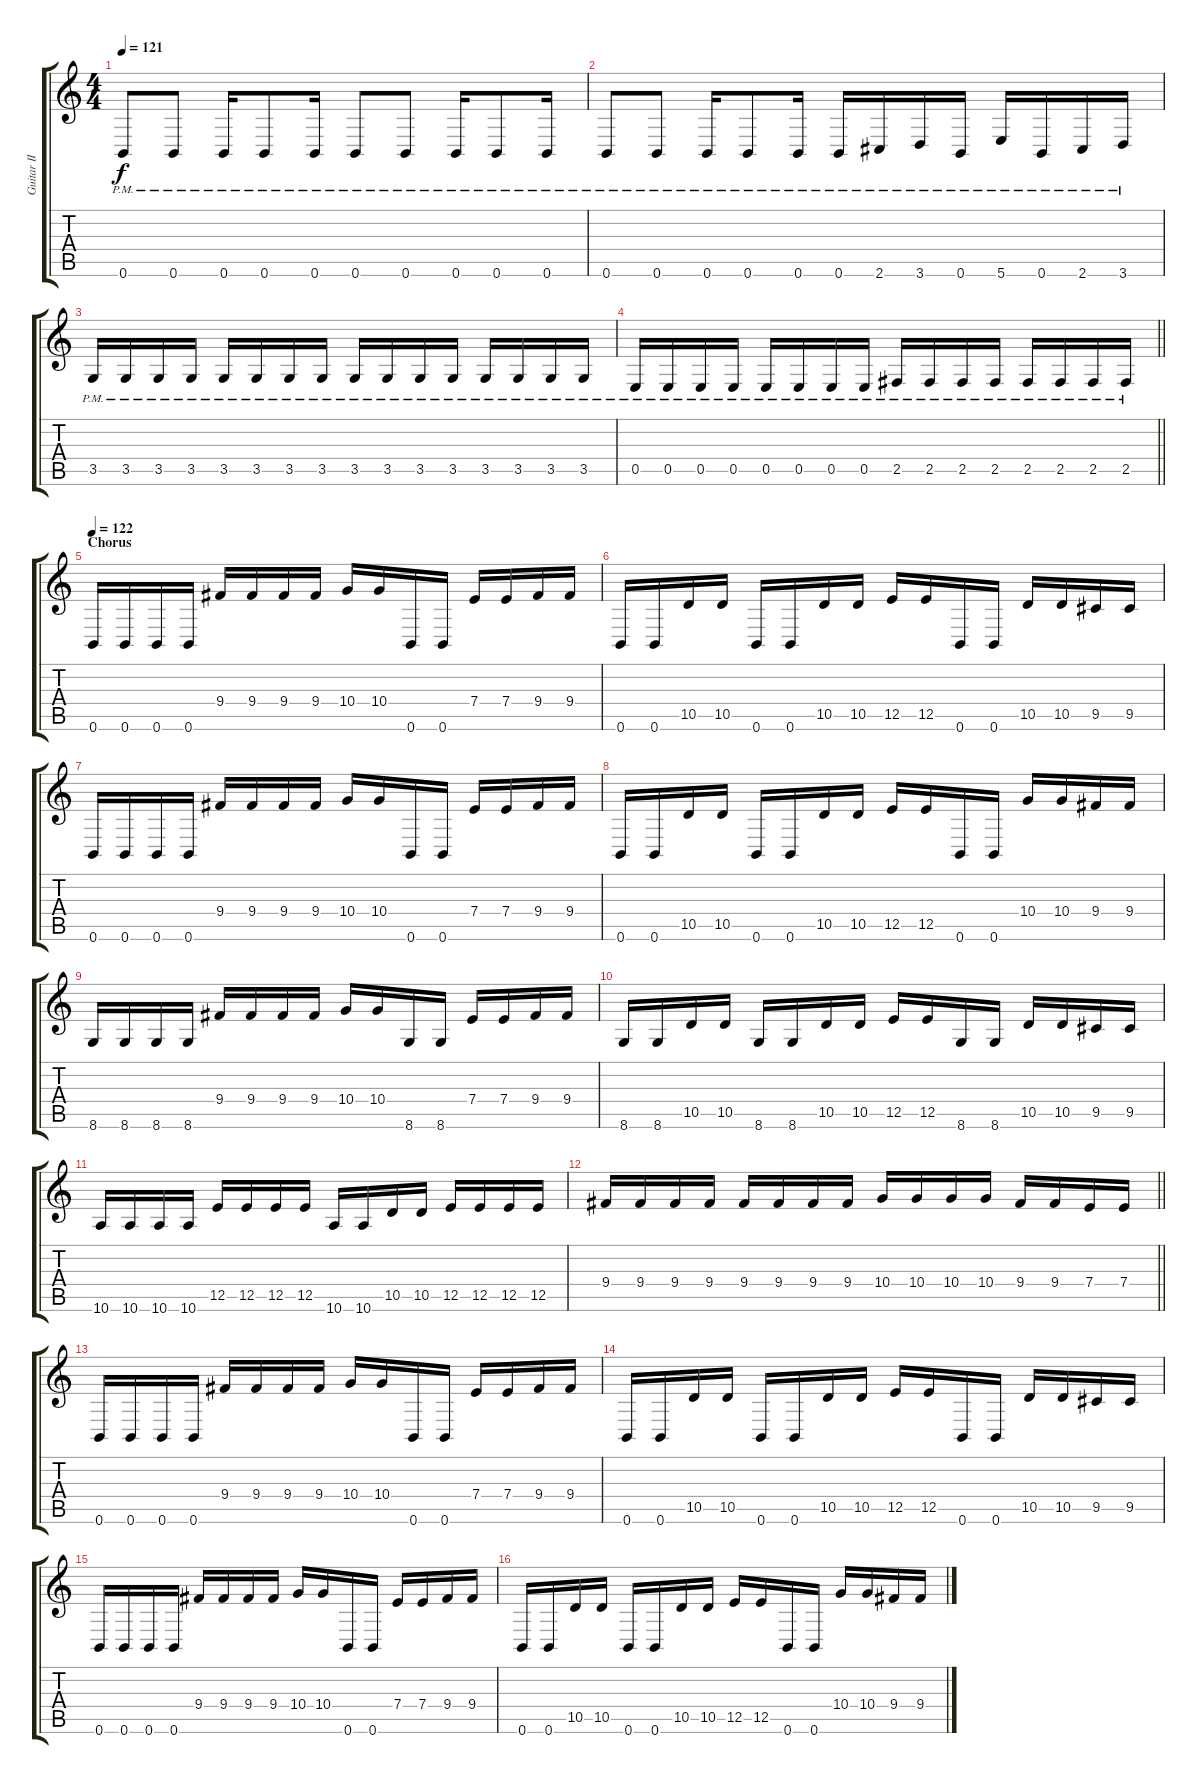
\track ("Guitar II" "Guitar II") {instrument distortionguitar}
\staff {score tabs}
\tuning (B3 Gb3 D3 A2 E2 B1) {hide}
\ts (4 4)
\section ("" "")
\tempo 121
\clef g2
\ks c
0.6{pm}.8{dy f} 0.6{pm}.8 0.6{pm}.16 0.6{pm}.8 0.6{pm}.16 0.6{pm}.8 0.6{pm}.8 0.6{pm}.16 0.6{pm}.8 0.6{pm}.16 |
0.6{pm}.8 0.6{pm}.8 0.6{pm}.16 0.6{pm}.8 0.6{pm}.16 0.6{pm}.16 2.6{pm}.16 3.6{pm}.16 0.6{pm}.16 5.6{pm}.16 0.6{pm}.16 2.6{pm}.16 3.6{pm}.16 |
3.5{pm}.16 3.5{pm}.16 3.5{pm}.16 3.5{pm}.16 3.5{pm}.16 3.5{pm}.16 3.5{pm}.16 3.5{pm}.16 3.5{pm}.16 3.5{pm}.16 3.5{pm}.16 3.5{pm}.16 3.5{pm}.16 3.5{pm}.16 3.5{pm}.16 3.5{pm}.16 |
\barLineRight lightlight
0.5{pm}.16 0.5{pm}.16 0.5{pm}.16 0.5{pm}.16 0.5{pm}.16 0.5{pm}.16 0.5{pm}.16 0.5{pm}.16 2.5{pm}.16 2.5{pm}.16 2.5{pm}.16 2.5{pm}.16 2.5{pm}.16 2.5{pm}.16 2.5{pm}.16 2.5{pm}.16 |
\section ("" "Chorus")
\tempo 122
0.6.16 0.6.16 0.6.16 0.6.16 9.4.16 9.4.16 9.4.16 9.4.16 10.4.16 10.4.16 0.6.16 0.6.16 7.4.16 7.4.16 9.4.16 9.4.16 |
0.6.16 0.6.16 10.5.16 10.5.16 0.6.16 0.6.16 10.5.16 10.5.16 12.5.16 12.5.16 0.6.16 0.6.16 10.5.16 10.5.16 9.5.16 9.5.16 |
0.6.16 0.6.16 0.6.16 0.6.16 9.4.16 9.4.16 9.4.16 9.4.16 10.4.16 10.4.16 0.6.16 0.6.16 7.4.16 7.4.16 9.4.16 9.4.16 |
0.6.16 0.6.16 10.5.16 10.5.16 0.6.16 0.6.16 10.5.16 10.5.16 12.5.16 12.5.16 0.6.16 0.6.16 10.4.16 10.4.16 9.4.16 9.4.16 |
8.6.16 8.6.16 8.6.16 8.6.16 9.4.16 9.4.16 9.4.16 9.4.16 10.4.16 10.4.16 8.6.16 8.6.16 7.4.16 7.4.16 9.4.16 9.4.16 |
8.6.16 8.6.16 10.5.16 10.5.16 8.6.16 8.6.16 10.5.16 10.5.16 12.5.16 12.5.16 8.6.16 8.6.16 10.5.16 10.5.16 9.5.16 9.5.16 |
10.6.16 10.6.16 10.6.16 10.6.16 12.5.16 12.5.16 12.5.16 12.5.16 10.6.16 10.6.16 10.5.16 10.5.16 12.5.16 12.5.16 12.5.16 12.5.16 |
\barLineRight lightlight
9.4.16 9.4.16 9.4.16 9.4.16 9.4.16 9.4.16 9.4.16 9.4.16 10.4.16 10.4.16 10.4.16 10.4.16 9.4.16 9.4.16 7.4.16 7.4.16 |
\section ("" "")
0.6.16 0.6.16 0.6.16 0.6.16 9.4.16 9.4.16 9.4.16 9.4.16 10.4.16 10.4.16 0.6.16 0.6.16 7.4.16 7.4.16 9.4.16 9.4.16 |
0.6.16 0.6.16 10.5.16 10.5.16 0.6.16 0.6.16 10.5.16 10.5.16 12.5.16 12.5.16 0.6.16 0.6.16 10.5.16 10.5.16 9.5.16 9.5.16 |
0.6.16 0.6.16 0.6.16 0.6.16 9.4.16 9.4.16 9.4.16 9.4.16 10.4.16 10.4.16 0.6.16 0.6.16 7.4.16 7.4.16 9.4.16 9.4.16 |
0.6.16 0.6.16 10.5.16 10.5.16 0.6.16 0.6.16 10.5.16 10.5.16 12.5.16 12.5.16 0.6.16 0.6.16 10.4.16 10.4.16 9.4.16 9.4.16
